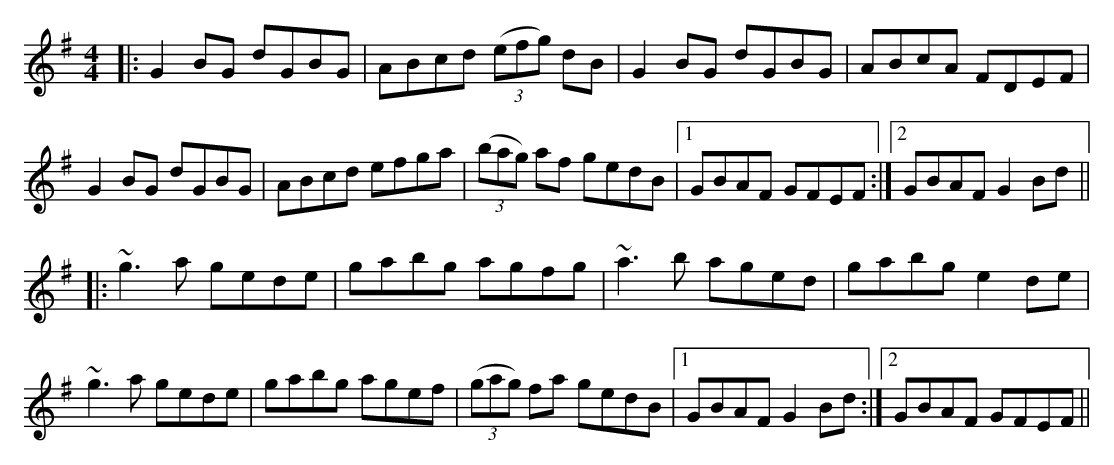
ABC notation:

X:1
M:4/4
K:G
|:G2BG dGBG| ABcd (3(efg) dB |G2BG dGBG|ABcA FDEF|
G2BG dGBG| ABcd efga |(3(bag) af gedB|1 GBAF GFEF :|2 GBAF G2Bd ||
|:~g3 a gede |gabg agfg |~a3 b aged |gabg e2de |
~g3 a gede |gabg agef |(3(gag) fa gedB |1 GBAF G2 Bd:|2 GBAF GFEF ||
